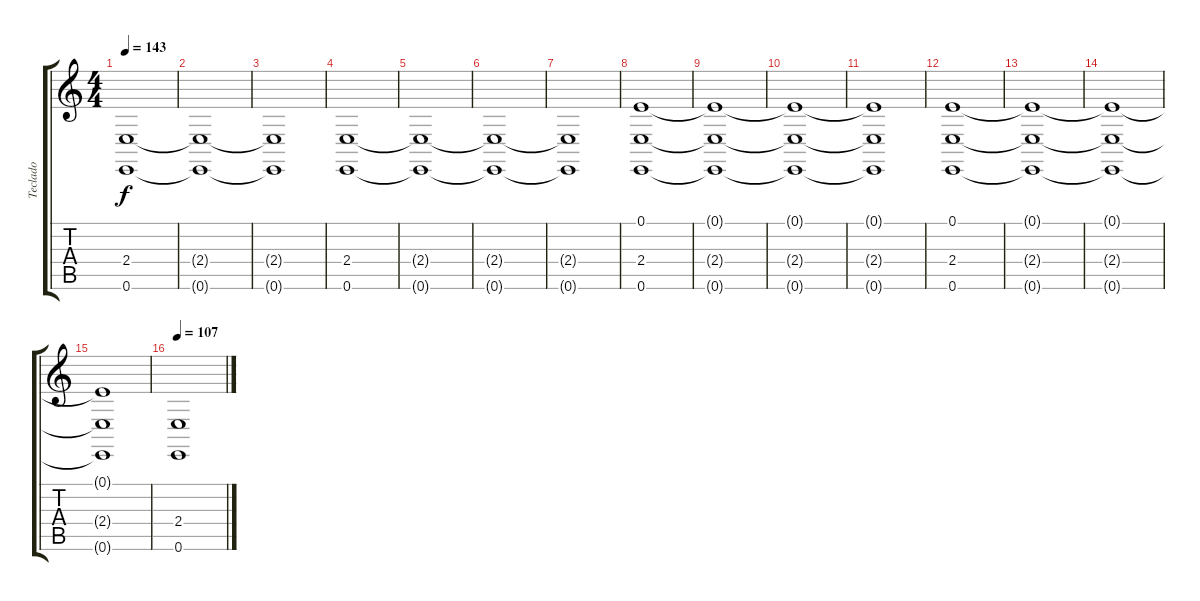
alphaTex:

\track ("Teclado" "Teclado") {instrument stringensemble1}
\staff {score tabs}
\tuning (E4 B3 G3 D3 A2 E2) {hide}
\ts (4 4)
\tempo 143
\clef g2
\ks c
(2.4{t} 0.6{t}).1{dy f} |
(2.4{t} 0.6{t}).1 |
(2.4{t} 0.6{t}).1 |
(2.4 0.6).1 |
(2.4{t} 0.6{t}).1 |
(2.4{t} 0.6{t}).1 |
(2.4{t} 0.6{t}).1 |
(0.1 2.4 0.6).1 |
(0.1{t} 2.4{t} 0.6{t}).1 |
(0.1{t} 2.4{t} 0.6{t}).1 |
(0.1{t} 2.4{t} 0.6{t}).1 |
(0.1 2.4 0.6).1 |
(0.1{t} 2.4{t} 0.6{t}).1 |
(0.1{t} 2.4{t} 0.6{t}).1 |
(0.1{t} 2.4{t} 0.6{t}).1 |
\tempo 107
(2.4 0.6).1{volume 4}
